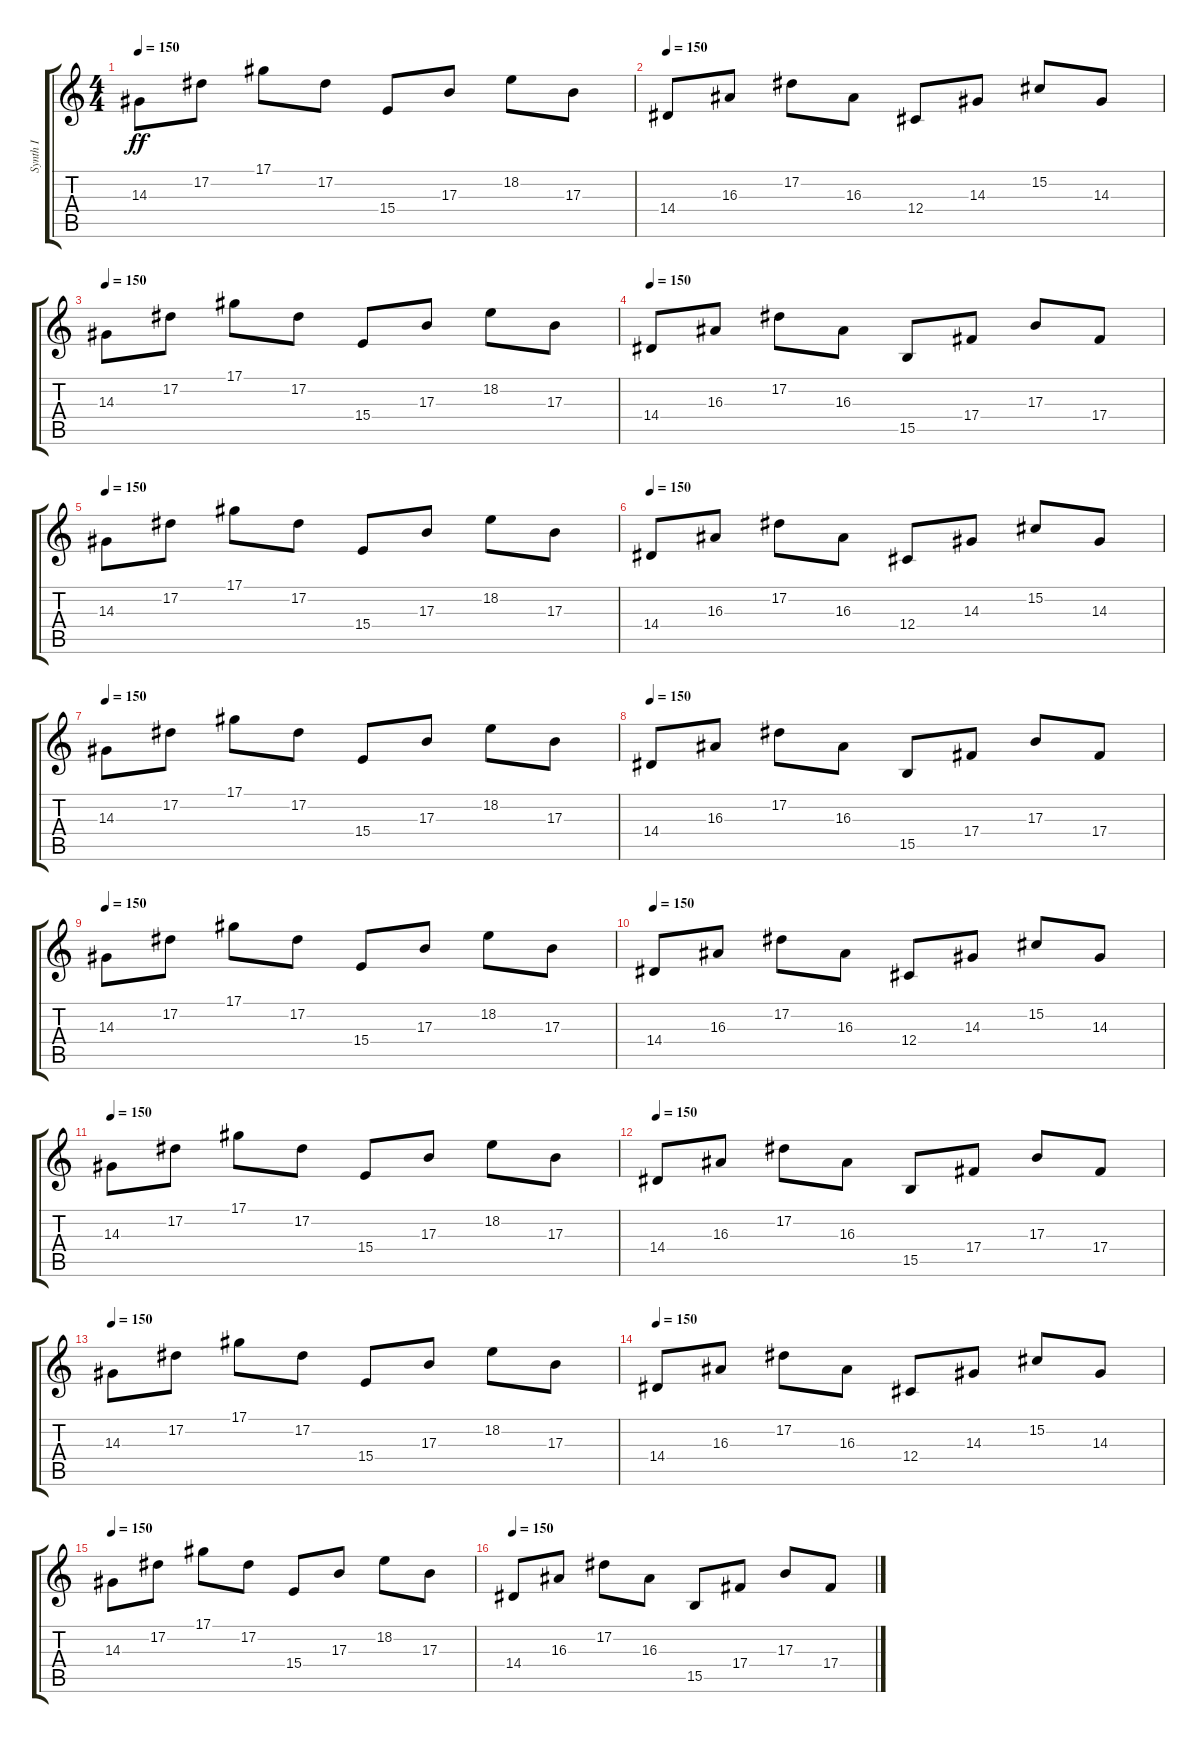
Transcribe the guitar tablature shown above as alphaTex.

\track ("Synth I" "Synth I") {instrument stringensemble1}
\staff {score tabs}
\tuning (Eb4 Bb3 Gb3 Db3 Ab2 Eb2) {hide}
\ts (4 4)
\tempo 150
\clef g2
\ks c
14.3.8{dy ff} 17.2.8 17.1.8 17.2.8 15.4.8 17.3.8 18.2.8 17.3.8 |
\tempo 150
14.4.8 16.3.8 17.2.8 16.3.8 12.4.8 14.3.8 15.2.8 14.3.8 |
\tempo 150
14.3.8 17.2.8 17.1.8 17.2.8 15.4.8 17.3.8 18.2.8 17.3.8 |
\tempo 150
14.4.8 16.3.8 17.2.8 16.3.8 15.5.8 17.4.8 17.3.8 17.4.8 |
\tempo 150
14.3.8 17.2.8 17.1.8 17.2.8 15.4.8 17.3.8 18.2.8 17.3.8 |
\tempo 150
14.4.8 16.3.8 17.2.8 16.3.8 12.4.8 14.3.8 15.2.8 14.3.8 |
\tempo 150
14.3.8 17.2.8 17.1.8 17.2.8 15.4.8 17.3.8 18.2.8 17.3.8 |
\tempo 150
14.4.8 16.3.8 17.2.8 16.3.8 15.5.8 17.4.8 17.3.8 17.4.8 |
\tempo 150
14.3.8 17.2.8 17.1.8 17.2.8 15.4.8 17.3.8 18.2.8 17.3.8 |
\tempo 150
14.4.8 16.3.8 17.2.8 16.3.8 12.4.8 14.3.8 15.2.8 14.3.8 |
\tempo 150
14.3.8 17.2.8 17.1.8 17.2.8 15.4.8 17.3.8 18.2.8 17.3.8 |
\tempo 150
14.4.8 16.3.8 17.2.8 16.3.8 15.5.8 17.4.8 17.3.8 17.4.8 |
\tempo 150
14.3.8 17.2.8 17.1.8 17.2.8 15.4.8 17.3.8 18.2.8 17.3.8 |
\tempo 150
14.4.8 16.3.8 17.2.8 16.3.8 12.4.8 14.3.8 15.2.8 14.3.8 |
\tempo 150
14.3.8 17.2.8 17.1.8 17.2.8 15.4.8 17.3.8 18.2.8 17.3.8 |
\tempo 150
14.4.8 16.3.8 17.2.8 16.3.8 15.5.8 17.4.8 17.3.8 17.4.8
